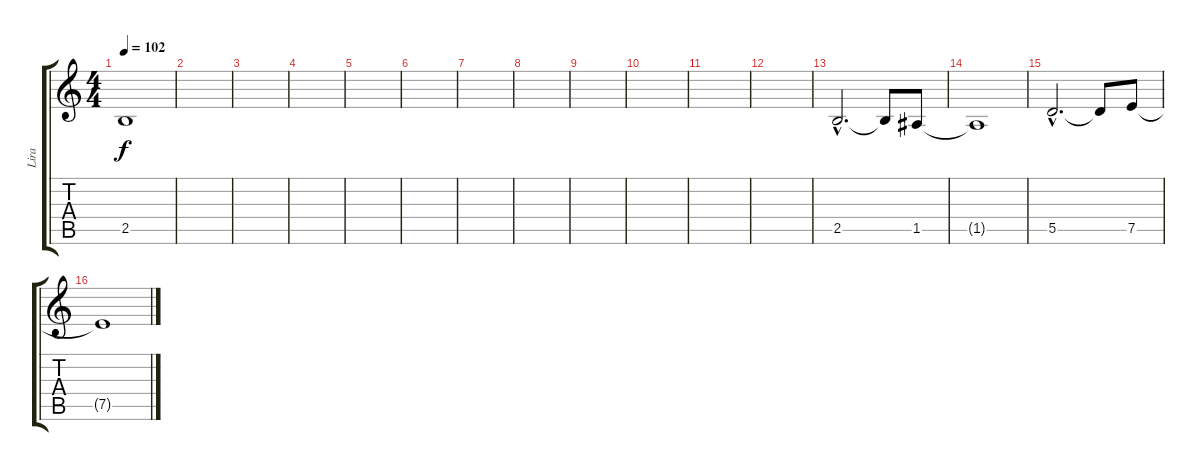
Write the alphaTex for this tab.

\track ("Lira" "Lira") {instrument electricguitarjazz}
\staff {score tabs}
\tuning (E4 B3 G3 D3 A2 E2) {hide}
\ts (4 4)
\tempo 102
\clef g2
\ks c
2.5.1{dy f} |
|
|
|
|
|
|
|
|
|
|
|
2.5{hac}.2{d volume 10} 2.5{t}.8 1.5.8 |
1.5{t}.1 |
5.5{hac}.2{d} 5.5{t}.8 7.5.8 |
7.5{t}.1
